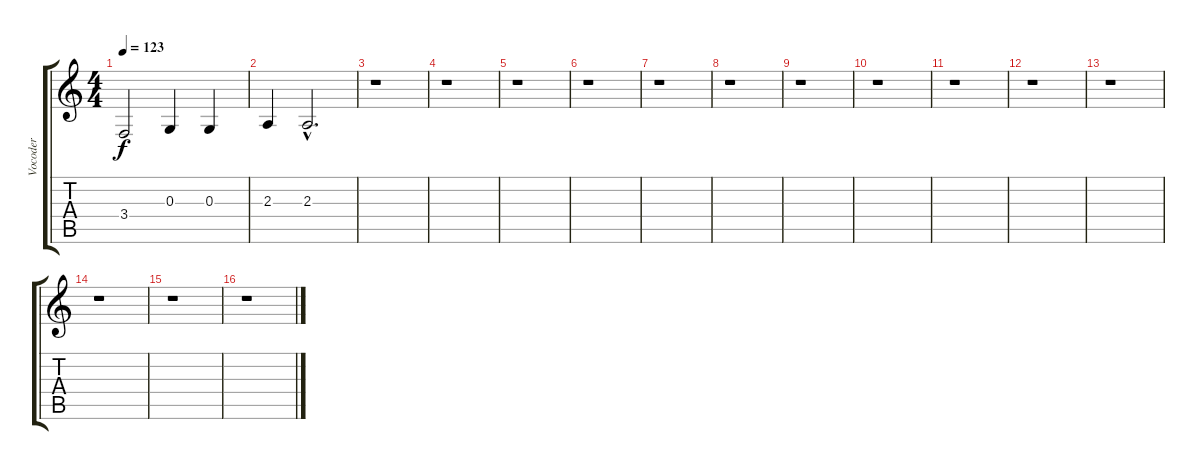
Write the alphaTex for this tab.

\track ("Vocoder" "Vocoder") {instrument brasssection}
\staff {score tabs}
\tuning (E4 B3 G3 D3 A2 E2) {hide}
\ts (4 4)
\tempo 123
\clef g2
\ks c
3.4.2{dy f} 0.3.4 0.3.4 |
2.3.4 2.3{hac}.2{d} |
r.1 |
r.1 |
r.1 |
r.1 |
r.1 |
r.1 |
r.1 |
r.1 |
r.1 |
r.1 |
r.1 |
r.1 |
r.1 |
r.1
